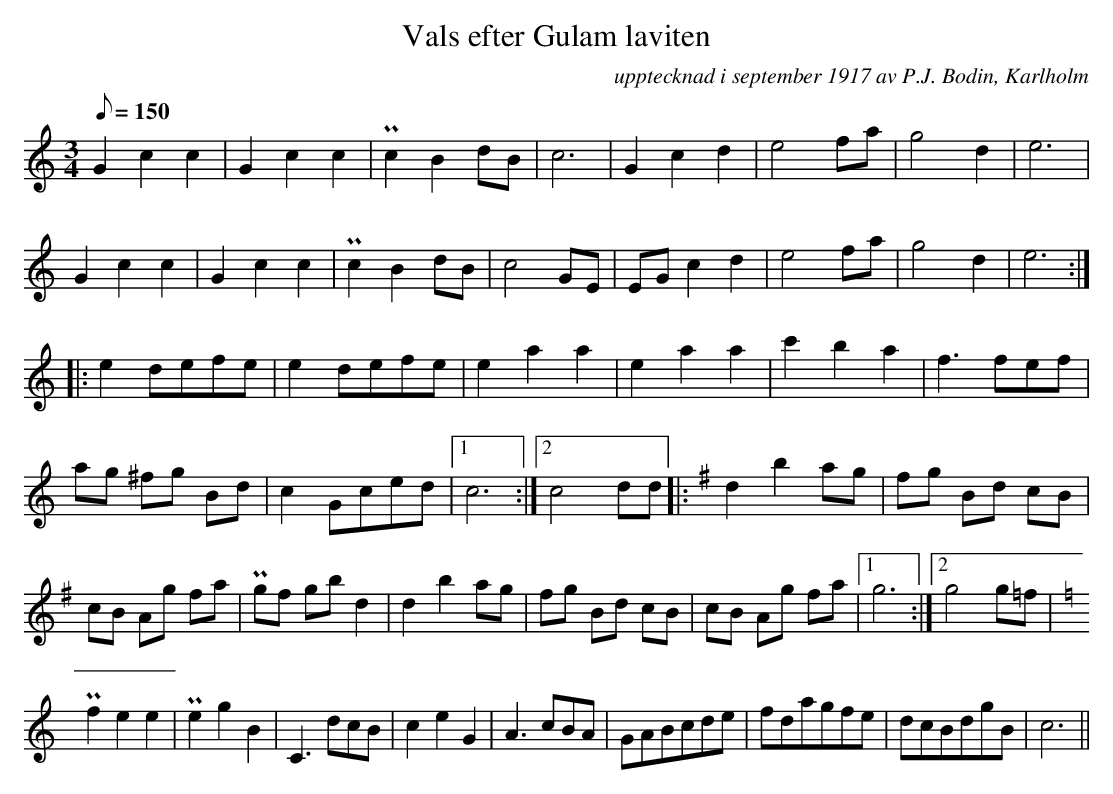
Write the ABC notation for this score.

X:1
T:Vals efter Gulam laviten
O:upptecknad i september 1917 av P.J. Bodin, Karlholm
L:1/8
M:3/4
Q:150
K:C
G2 c2 c2 | G2 c2 c2 | Pc2 B2 dB | c6 | G2 c2 d2 | e4 fa | g4 d2 | e6 |
G2 c2 c2 | G2 c2 c2 | Pc2 B2 dB | c4 GE | EG c2 d2 | e4 fa | g4 d2 | e6 ::
e2 defe | e2 defe | e2 a2 a2 | e2 a2 a2 | c'2 b2 a2 | f3 fef |
ag ^fg Bd | c2 Gced |1 c6 :|2 c4 dd [K:G] |: d2 b2 ag | fg Bd cB |
cB Ag fa | Pgf gb d2 | d2 b2 ag | fg Bd cB | cB Ag fa |1 g6 :|2 g4 g=f | [K:C]
Pf2 e2 e2 | Pe2 g2 B2 | C3 dcB | c2 e2 G2 | A3 cBA | GABcde | fdagfe | dcBdgB | c6 ||
